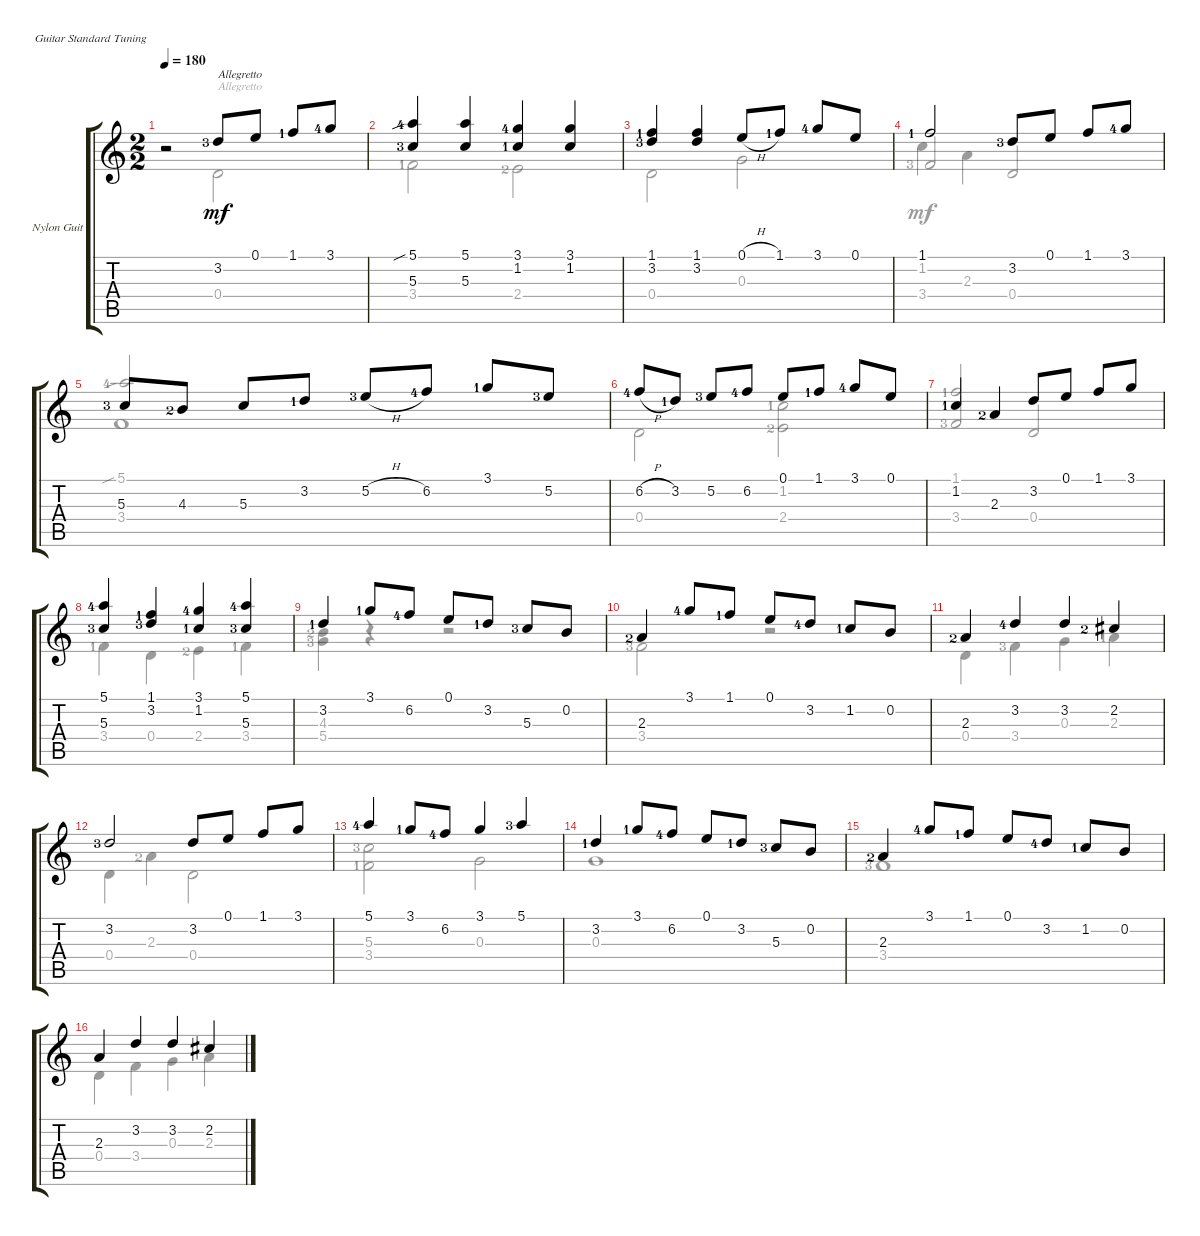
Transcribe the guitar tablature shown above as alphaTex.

\defaultSystemsLayout 4
\bracketExtendMode groupsimilarinstruments
\firstSystemTrackNameOrientation horizontal
\otherSystemsTrackNameOrientation horizontal
\track ("Nylon Guitar" "Nylon Guit") {instrument acousticguitarsteel}
\staff {score tabs}
\tuning (E4 B3 G3 D3 A2 E2)
\voice
\ts (2 2)
\tempo 180
\clef g2
\ks aminor
r.2{dy mf instrument acousticguitarsteel} 3.2{lf 4}.8{txt "Allegretto"} 0.1.8 1.1{lf 2}.8 3.1{lf 5}.8 |
(5.1{sib lf 5} 5.3{lf 4}).4 (5.1 5.3).4 (3.1{lf 5} 1.2{lf 2}).4 (1.2 3.1).4 |
(1.1{lf 2} 3.2{lf 4}).4 (1.1 3.2).4 0.1{h}.8 1.1{lf 2}.8 3.1{lf 5}.8 0.1.8 |
1.1{lf 2}.2 3.2{lf 4}.8 0.1.8 1.1.8 3.1{lf 5}.8 |
5.3{lf 4}.8 4.3{lf 3}.8 5.3.8 3.2{lf 2}.8 5.2{h lf 4}.8 6.2{lf 5}.8 3.1{lf 2}.8 5.2{lf 4}.8 |
6.2{h lf 5}.8 3.2{lf 2}.8 5.2{lf 4}.8 6.2{lf 5}.8 0.1.8 1.1{lf 2}.8 3.1{lf 5}.8 0.1.8 |
1.2{lf 2}.4 2.3{lf 3}.4 3.2.8 0.1.8 1.1.8 3.1.8 |
(5.1{lf 5} 5.3{lf 4}).4 (1.1{lf 2} 3.2{lf 4}).4 (3.1{lf 5} 1.2{lf 2}).4 (5.3{lf 4} 5.1{lf 5}).4 |
3.2{lf 2}.4 3.1{lf 2}.8 6.2{lf 5}.8 0.1.8 3.2{lf 2}.8 5.3{lf 4}.8 0.2.8 |
2.3{lf 3}.4 3.1{lf 5}.8 1.1{lf 2}.8 0.1.8 3.2{lf 5}.8 1.2{lf 2}.8 0.2.8 |
2.3{lf 3}.4 3.2{lf 5}.4 3.2.4 2.2{lf 3}.4 |
3.2{lf 4}.2 3.2.8 0.1.8 1.1.8 3.1.8 |
5.1{lf 5}.4 3.1{lf 2}.8 6.2{lf 5}.8 3.1.4 5.1{lf 4}.4 |
3.2{lf 2}.4 3.1{lf 2}.8 6.2{lf 5}.8 0.1.8 3.2{lf 2}.8 5.3{lf 4}.8 0.2.8 |
2.3{lf 3}.4 3.1{lf 5}.8 1.1{lf 2}.8 0.1.8 3.2{lf 5}.8 1.2{lf 2}.8 0.2.8 |
2.3.4 3.2.4 3.2.4 2.2.4
\voice
\clef g2
\ottava regular
\simile none
\ks aminor
r.2{dy mf} 0.4.2{txt "Allegretto"} |
3.4{lf 2}.2 2.4{lf 3}.2 |
0.4.2 0.3.2 |
3.4{lf 4}.2{beam invert} 0.4.2{beam invert} |
3.4.1{beam invert} |
0.4.2 (2.4{lf 3} 1.2{lf 2}).2 |
3.4{lf 4}.2{beam invert} 0.4.2{beam invert} |
3.4{lf 2}.4 0.4.4 2.4{lf 3}.4 3.4{lf 2}.4 |
(5.4{lf 4} 4.3{lf 3}).4 r.4 r.2 |
3.4{lf 4}.2 r.2 |
0.4.4 3.4{lf 4}.4 0.3.4 2.3{lf 2}.4 |
0.4.4 2.3{lf 3}.4 0.4.2 |
(5.3{lf 4} 3.4{lf 2}).2 0.3.2 |
0.3.1 |
3.4{lf 4}.1 |
0.4.4 3.4.4 0.3.4 2.3.4
\voice
\clef g2
\ottava regular
\simile none
\ks aminor
|
|
|
1.2.4 2.3.4 |
5.1{sib lf 5}.2{beam invert} |
|
1.1{lf 2}.2{beam invert} |
|
|
|
|
|
|
|
|
